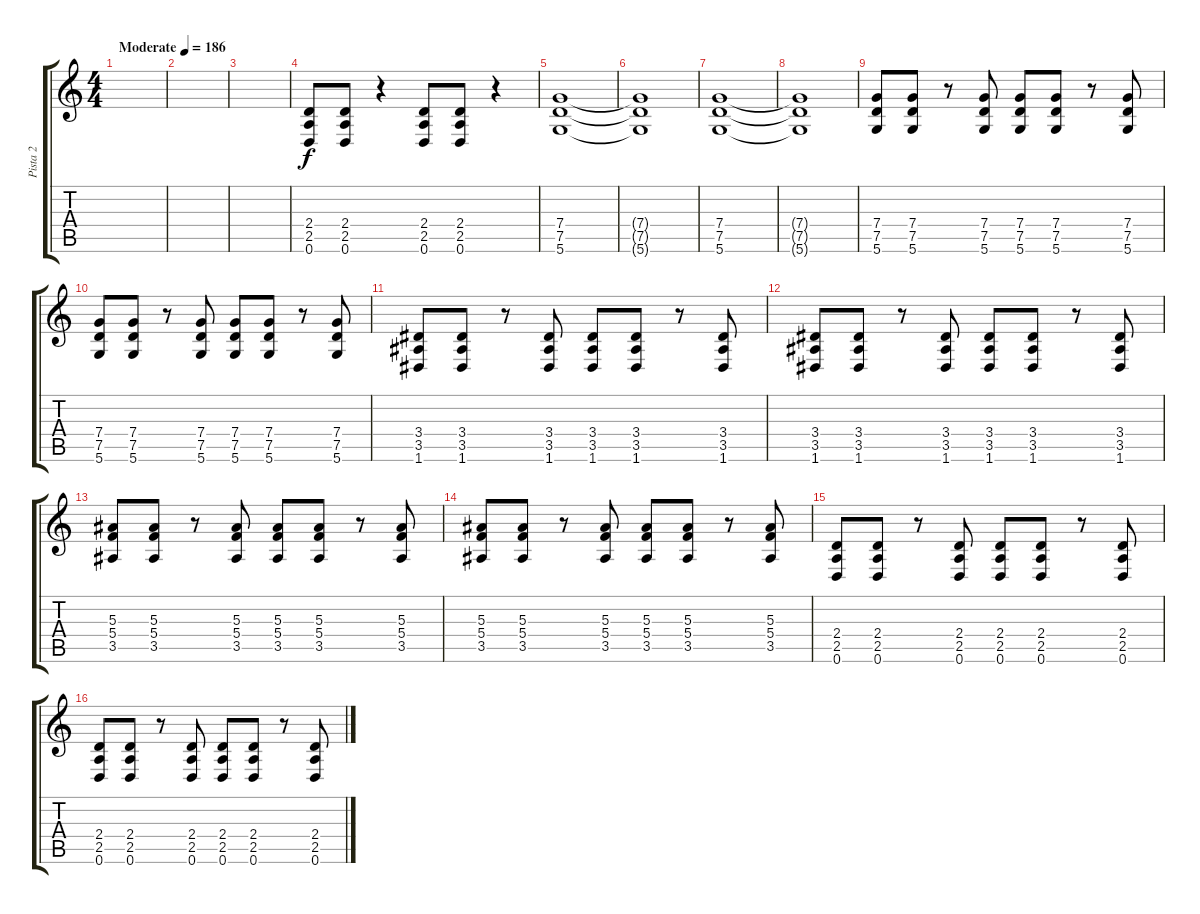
\track ("Pista 2" "Pista 2") {instrument distortionguitar}
\staff {score tabs}
\tuning (D4 A3 F3 C3 G2 D2) {hide}
\ts (4 4)
\tempo (186 "Moderate")
\clef g2
\ks c
|
|
|
(2.4 2.5 0.6).8 (2.4 2.5 0.6).8 r.4 (2.4 2.5 0.6).8 (2.4 2.5 0.6).8 r.4 |
(7.4 7.5 5.6).1 |
(7.4{t} 7.5{t} 5.6{t}).1 |
(7.4 7.5 5.6).1 |
(7.4{t} 7.5{t} 5.6{t}).1 |
(7.4 7.5 5.6).8{volume 11} (7.4 7.5 5.6).8 r.8 (7.4 7.5 5.6).8 (7.4 7.5 5.6).8 (7.4 7.5 5.6).8 r.8 (7.4 7.5 5.6).8 |
(7.4 7.5 5.6).8 (7.4 7.5 5.6).8 r.8 (7.4 7.5 5.6).8 (7.4 7.5 5.6).8 (7.4 7.5 5.6).8 r.8 (7.4 7.5 5.6).8 |
(3.4 3.5 1.6).8{volume 11} (3.4 3.5 1.6).8 r.8 (3.4 3.5 1.6).8 (3.4 3.5 1.6).8 (3.4 3.5 1.6).8 r.8 (3.4 3.5 1.6).8 |
(3.4 3.5 1.6).8 (3.4 3.5 1.6).8 r.8 (3.4 3.5 1.6).8 (3.4 3.5 1.6).8 (3.4 3.5 1.6).8 r.8 (3.4 3.5 1.6).8 |
(5.3 5.4 3.5).8{volume 11} (5.3 5.4 3.5).8 r.8 (5.3 5.4 3.5).8 (5.3 5.4 3.5).8 (5.3 5.4 3.5).8 r.8 (5.3 5.4 3.5).8 |
(5.3 5.4 3.5).8 (5.3 5.4 3.5).8 r.8 (5.3 5.4 3.5).8 (5.3 5.4 3.5).8 (5.3 5.4 3.5).8 r.8 (5.3 5.4 3.5).8 |
(2.4 2.5 0.6).8{volume 11} (2.4 2.5 0.6).8 r.8 (2.4 2.5 0.6).8 (2.4 2.5 0.6).8 (2.4 2.5 0.6).8 r.8 (2.4 2.5 0.6).8 |
(2.4 2.5 0.6).8 (2.4 2.5 0.6).8 r.8 (2.4 2.5 0.6).8 (2.4 2.5 0.6).8{volume 16} (2.4 2.5 0.6).8 r.8 (2.4 2.5 0.6).8
